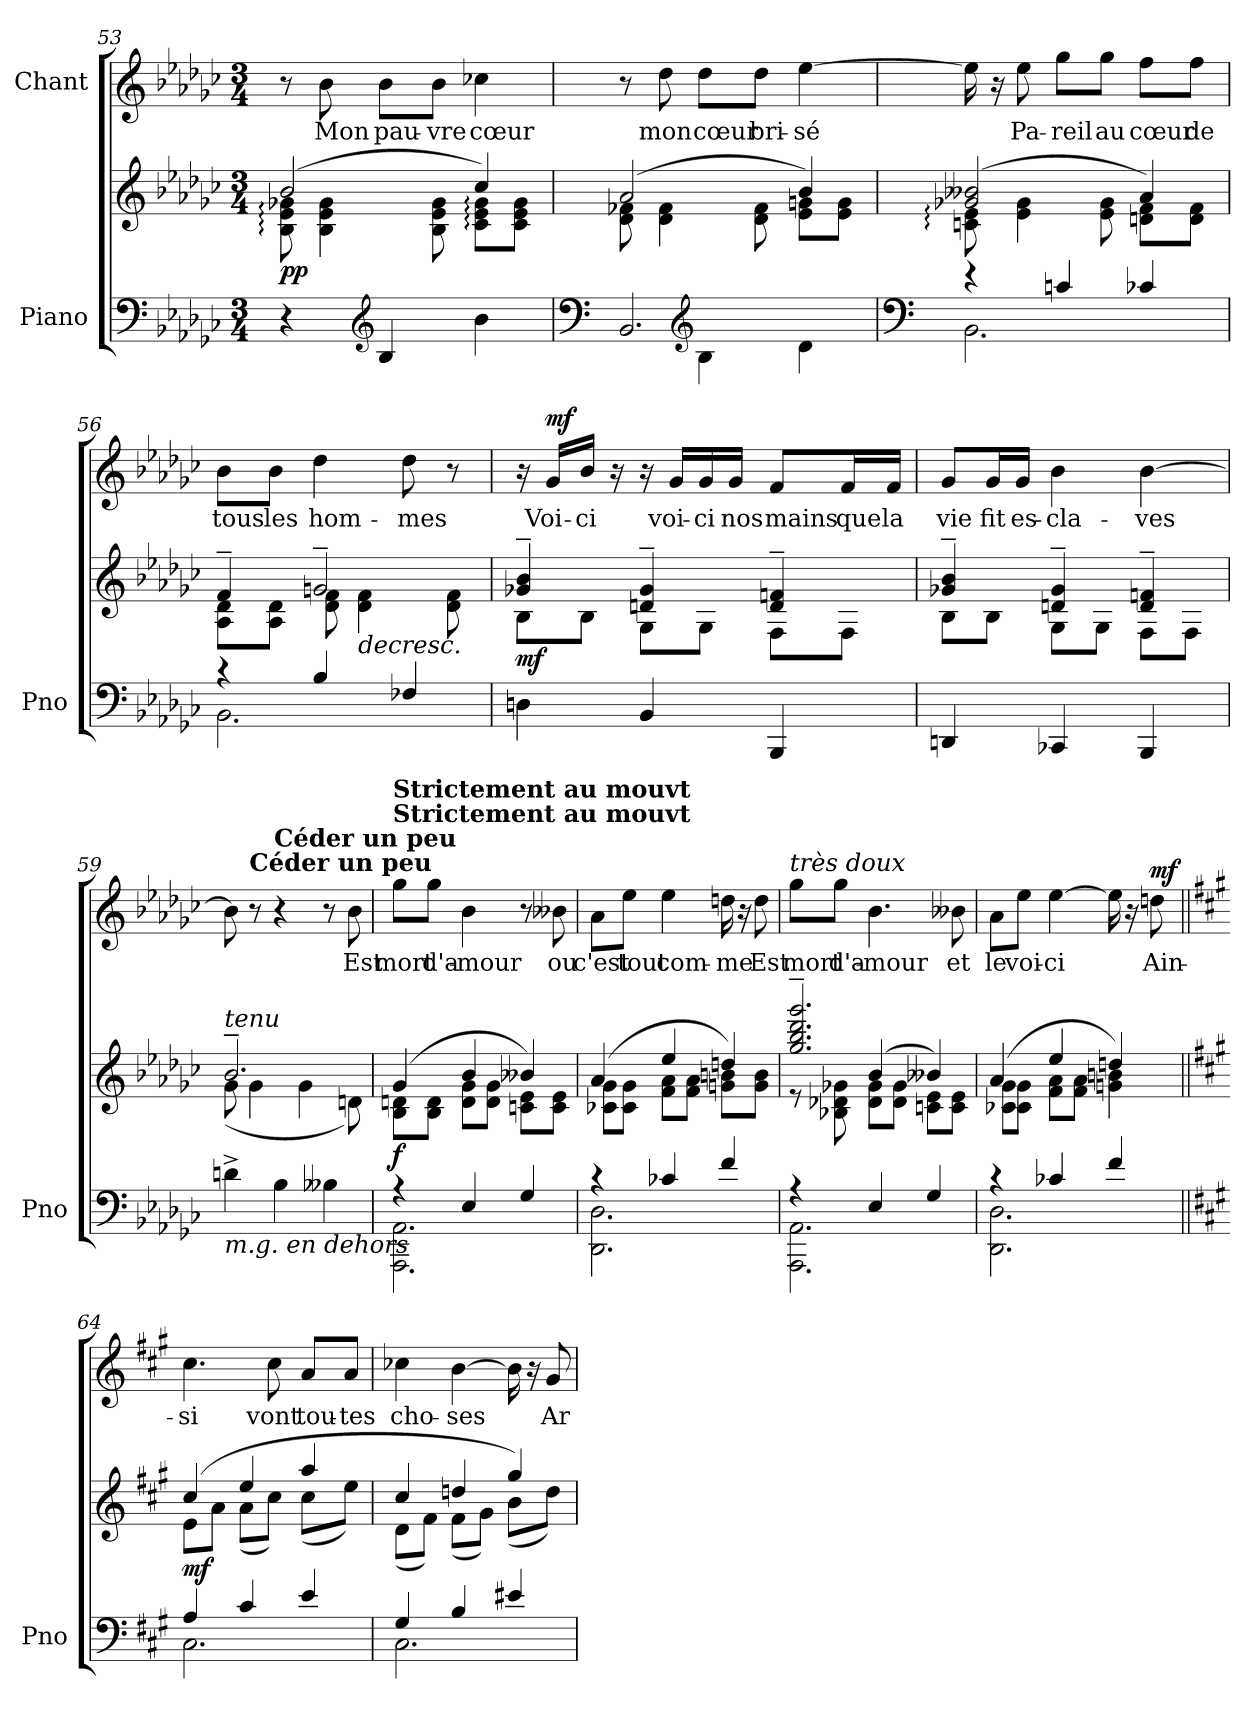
**kern	**kern	**dynam	**kern	**text	**dynam
*part2	*part2	*part2	*part1	*part1	*part1
*staff3	*staff2	*staff2/3	*staff1	*staff1	*staff1
*I"Piano	*	*	*I"Chant	*	*
*I'Pno	*	*	*	*	*
!!LO:PB:g=z
*clefF4	*clefG2	*	*clefG2	*	*
*k[b-e-a-d-g-c-]	*k[b-e-a-d-g-c-]	*	*k[b-e-a-d-g-c-]	*	*
*M3/4	*M3/4	*	*M3/4	*	*
=53	=53	=53	=53	=53	=53
*	*^	*	*	*	*
!	!	!	!LO:DY:b	!	!	!
4r	(>2b-/	8B-\: 8e-\: 8g-X\:	pp	8r	.	.
!	!	!	!	!	!LO:LY:b	!LO:DY:a
!	!	!	!	!	!	!LO:DY:n=1:a
.	.	4B-\ 4e-\ 4g-\	.	8b-\	Mon	p other-dynamics
*clefG2	*	*	*	*	*	*
!	!	!	!	!	!LO:LY:b	!
4B-/	.	.	.	8b-\L	pau-	.
!	!	!	!	!	!LO:LY:b	!
.	.	8B-\ 8e-\ 8g-\	.	8b-\J	-vre	.
!	!	!	!	!	!LO:LY:b	!
4b-\	4cc-/)	8c-\: 8e-\: 8g-\:L	.	4cc-X\	cœur	.
.	.	8c-\ 8e-\ 8g-\J	.	.	.	.
=54	=54	=54	=54	=54	=54	=54
*clefF4	*	*	*	*	*	*
*^	*	*	*	*	*	*
2.BB-/	4ryy	(>2a-/	8d-\ 8f-X\	.	8r	.	.
!	!	!	!	!	!	!LO:LY:b	!
.	.	.	4d-\ 4f-\	.	8dd-\	mon	.
*clefG2	*	*	*	*	*	*	*
!	!	!	!	!	!	!LO:LY:b	!
.	4B-\	.	.	.	8dd-\L	cœur	.
!	!	!	!	!	!	!LO:LY:b	!
.	.	.	8d-\ 8f-\	.	8dd-\J	bri-	.
!	!	!	!	!	!	!LO:LY:b	!
.	4d-\	4b-/)	8e-\ 8gn\L	.	[4ee-\	-sé	.
.	.	.	8e-\ 8g\J	.	.	.	.
=55	=55	=55	=55	=55	=55	=55	=55
*clefF4	*	*	*	*	*	*	*
4r	2.BB-\	(>2g-X/ 2b--X/	8cn\: 8e-\:	.	16ee-\]	.	.
.	.	.	.	.	16r	.	.
!	!	!	!	!	!	!LO:LY:b	!
.	.	.	4e-\ 4g-\	.	8ee-\	Pa-	.
!	!	!	!	!	!	!LO:LY:b	!
4cn/	.	.	.	.	8gg-\L	-reil	.
!	!	!	!	!	!	!LO:LY:b	!
.	.	.	8e-\ 8g-\	.	8gg-\J	au	.
!	!	!	!	!	!	!LO:LY:b	!
4c-X/	.	4a-/)	8dn\ 8f\L	.	8ff\L	cœur	.
!	!	!	!	!	!	!LO:LY:b	!
.	.	.	8d\ 8f\J	.	8ff\J	de	.
!!LO:LB:g=z
=56	=56	=56	=56	=56	=56	=56	=56
!	!	!	!	!	!	!LO:LY:b	!
4r	2.BB-\	4f~/	8A-\ 8d-\L	.	8b-\L	tous	.
!	!	!	!	!	!	!LO:LY:b	!
.	.	.	8A-\ 8d-\J	.	8b-\J	les	.
!	!	!	!	!	!	!LO:LY:b	!
4B-/	.	2gn~/	8d-\ 8f\	.	4dd-\	hom-	.
!	!	!	!	!LO:HP:b	!	!	!
.	.	.	4d-\ 4f\	>	.	.	.
!	!	!	!	!	!	!LO:LY:b	!
4F-X/	.	.	.	.	8dd-\	-mes	.
.	.	.	8d-\ 8f\	.	8r	.	.
*v	*v	*	*	*	*	*	*
=57	=57	=57	=57	=57	=57	=57
!	!	!	!LO:DY:b	!	!	!
4Dn\	4g-X/~ 4b-/~	8B-\L	mf	16r	.	.
!	!	!	!	!	!LO:LY:b	!LO:DY:a
.	.	.	.	16g-/LL	Voi-	mf
!	!	!	!	!	!LO:LY:b	!
.	.	8B-\J	.	16b-/JJ	-ci	.
.	.	.	.	16r	.	.
4BB-/	4dn/~ 4g-/~	8G-\L	.	16r	.	.
!	!	!	!	!	!LO:LY:b	!
.	.	.	.	16g-/LL	voi-	.
!	!	!	!	!	!LO:LY:b	!
.	.	8G-\J	.	16g-/	-ci	.
!	!	!	!	!	!LO:LY:b	!
.	.	.	.	16g-/JJ	nos	.
!	!	!	!	!	!LO:LY:b	!
4BBB-/	4d/~ 4fn/~	8F\L	.	8f/L	mains	.
!	!	!	!	!	!LO:LY:b	!
.	.	8F\J	.	16f/L	que	.
!	!	!	!	!	!LO:LY:b	!
.	.	.	.	16f/JJ	la	.
=58	=58	=58	=58	=58	=58	=58
!	!	!	!	!	!LO:LY:b	!
4DDn/	4g-X/~ 4b-/~	8B-\L	.	8g-/L	vie	.
!	!	!	!	!	!LO:LY:b	!
.	.	8B-\J	.	16g-/L	fit	.
!	!	!	!	!	!LO:LY:b	!
.	.	.	.	16g-/JJ	es-	.
!	!	!	!	!	!LO:LY:b	!
4CC-X/	4dn/~ 4g-/~	8G-\L	.	4b-\	-cla-	.
.	.	8G-\J	.	.	.	.
!	!	!	!	!	!LO:LY:b	!
4BBB-/	4d/~ 4fn/~	8F\L	.	[4b-\	-ves	.
.	.	8F\J	.	.	.	.
!!LO:LB:g=z
=59	=59	=59	=59	=59	=59	=59
!	!LO:TX:a:i:t=tenu	!	!	!	!	!
!LO:TX:b:i:t=m.g. en dehors	!	!	!	!	!	!
4dn^\	2.b-~/	(<8g-\	.	8b-\]	.	.
!	!	!	!	!LO:TX:a:B:t=Céder un peu	!	!
.	.	4g-\	.	8r	.	.
!	!	!	!	!LO:TX:a:B:t=Céder un peu	!	!
4B-\	.	.	.	4r	.	.
.	.	4g-\	.	.	.	.
4B--X\	.	.	.	8r	.	.
!	!	!	!	!	!LO:LY:b	!LO:DY:a
!	!	!	!	!	!	!LO:DY:n=1:a
.	.	8dn\)	.	8b-\	Est	f other-dynamics
=60	=60	=60	=60	=60	=60	=60
*^	*	*	*	*	*	*
!	!	!	!	!	!LO:TX:a:B:t=Strictement au mouvt	!	!
!	!	!	!	!	!LO:TX:a:B:t=Strictement au mouvt	!	!
!	!	!	!	!LO:DY:b	!	!LO:LY:b	!
4r	2.AAA-\ 2.AA-\	(>4g-/	8B-\ 8dn\L	f	8gg-\L	mort	.
!	!	!	!	!	!	!LO:LY:b	!
.	.	.	8B-\ 8d\J	.	8gg-\J	d'a-	.
!	!	!	!	!	!	!LO:LY:b	!
4E-/	.	4b-/	8d\ 8g-\L	.	4b-\	-mour	.
.	.	.	8d\ 8g-\J	.	.	.	.
4G-/	.	4b--X/)	8cn\ 8e-\L	.	8r	.	.
!	!	!	!	!	!	!LO:LY:b	!
.	.	.	8c\ 8e-\J	.	8b--X\	ou	.
=61	=61	=61	=61	=61	=61	=61	=61
!	!	!	!	!	!	!LO:LY:b	!
4r	2.DD-\ 2.D-\	(>4a-/	8c-X\ 8g-\L	.	8a-\L	c'est	.
!	!	!	!	!	!	!LO:LY:b	!
.	.	.	8c-\ 8g-\J	.	8ee-\J	tout	.
!	!	!	!	!	!	!LO:LY:b	!
4c-X/	.	4ee-/	8f\ 8a-\L	.	4ee-\	com-	.
.	.	.	8f\ 8a-\J	.	.	.	.
!	!	!	!	!	!	!LO:LY:b	!
4f/	.	4ddn/)	8gn\ 8bn\L	.	16ddn\	-me	.
.	.	.	.	.	16r	.	.
!	!	!	!	!	!	!LO:LY:b	!LO:DY:a
!	!	!	!	!	!	!	!LO:DY:n=1:a
.	.	.	8g\ 8b\J	.	8dd\	Est	p other-dynamics
*v	*v	*	*	*	*	*	*
*	*v	*v	*	*	*	*
.	.	]	.	.	.
!!LO:LB:g=z
=62	=62	=62	=62	=62	=62
*^	*^	*	*	*	*
*	*	*	*^	*	*	*	*
!	!	!	!	!	!	!LO:TX:a:i:t=très doux	!	!
!	!	!	!	!	!LO:DY:b	!	!LO:LY:b	!
!	!	!	!	!	!LO:DY:n=1:b	!	!	!
4r	2.AAA-\ 2.AA-\	2.gg-/~ 2.bb-/~ 2.ddd-/~ 2.ggg-/~	8r	4ryy	p other-dynamics	8gg-\L	mort	.
!	!	!	!	!	!	!	!LO:LY:b	!
.	.	.	8B-X\ 8d-X\ 8g-X\	.	.	8gg-\J	d'a-	.
!	!	!	!	!	!	!	!LO:LY:b	!
4E-/	.	.	8d-\ 8g-\L	(>4b-/	.	4.b-\	-mour	.
.	.	.	8d-\ 8g-\J	.	.	.	.	.
4G-/	.	.	8cn\ 8e-\L	4b--X/)	.	.	.	.
!	!	!	!	!	!	!	!LO:LY:b	!
.	.	.	8c\ 8e-\J	.	.	8b--X\	et	.
*	*	*	*v	*v	*	*	*	*
=63	=63	=63	=63	=63	=63	=63	=63
!	!	!	!	!	!	!LO:LY:b	!
4r	2.DD-\ 2.D-\	(>4a-/	8c-X\ 8g-\L	.	8a-\L	le	.
!	!	!	!	!	!	!LO:LY:b	!
.	.	.	8c-\ 8g-\J	.	8ee-\J	voi-	.
!	!	!	!	!	!	!LO:LY:b	!
4c-X/	.	4ee-/	8f\ 8a-\L	.	[4ee-\	-ci	.
.	.	.	8f\ 8a-\J	.	.	.	.
4f/	.	4ddn/)	4gn\ 4bn\	.	16ee-\]	.	.
.	.	.	.	.	16r	.	.
!	!	!	!	!	!	!LO:LY:b	!LO:DY:a
.	.	.	.	.	8ddn\	Ain-	mf
=64||	=64||	=64||	=64||	=64||	=64||	=64||	=64||
*k[f#c#g#]	*	*k[f#c#g#]	*	*	*k[f#c#g#]	*	*
!	!	!	!	!LO:DY:b	!	!LO:LY:b	!
4A/	2.C#\	(>4cc#/	8e\L	mf	4.cc#\	-si	.
.	.	.	8a\J	.	.	.	.
4c#/	.	4ee/	(<8a\L	.	.	.	.
!	!	!	!	!	!	!LO:LY:b	!
.	.	.	8cc#\J)	.	8cc#\	vont	.
!	!	!	!	!	!	!LO:LY:b	!
4e/	.	4aa/	(<8cc#\L	.	8a/L	tou-	.
!	!	!	!	!	!	!LO:LY:b	!
.	.	.	8ee\J)	.	8a/J	-tes	.
!!LO:PB:g=z
=65	=65	=65	=65	=65	=65	=65	=65
!	!	!	!	!	!	!LO:LY:b	!
4G#/	2.C#\	4cc#/	(<8d\L	.	4cc-X\	cho-	.
.	.	.	8f#\J)	.	.	.	.
!	!	!	!	!	!	!LO:LY:b	!
4B/	.	4ddn/	(<8f#\L	.	[4b\	-ses	.
.	.	.	8g#\J)	.	.	.	.
4e#X/	.	4gg#/)	(<8b\L	.	16b\]	.	.
.	.	.	.	.	16r	.	.
!	!	!	!	!	!	!LO:LY:b	!
.	.	.	8dd\J)	.	8g#/	Ar-	.
*v	*v	*	*	*	*	*	*
*	*v	*v	*	*	*	*
=	=	=	=	=	=
*-	*-	*-	*-	*-	*-
